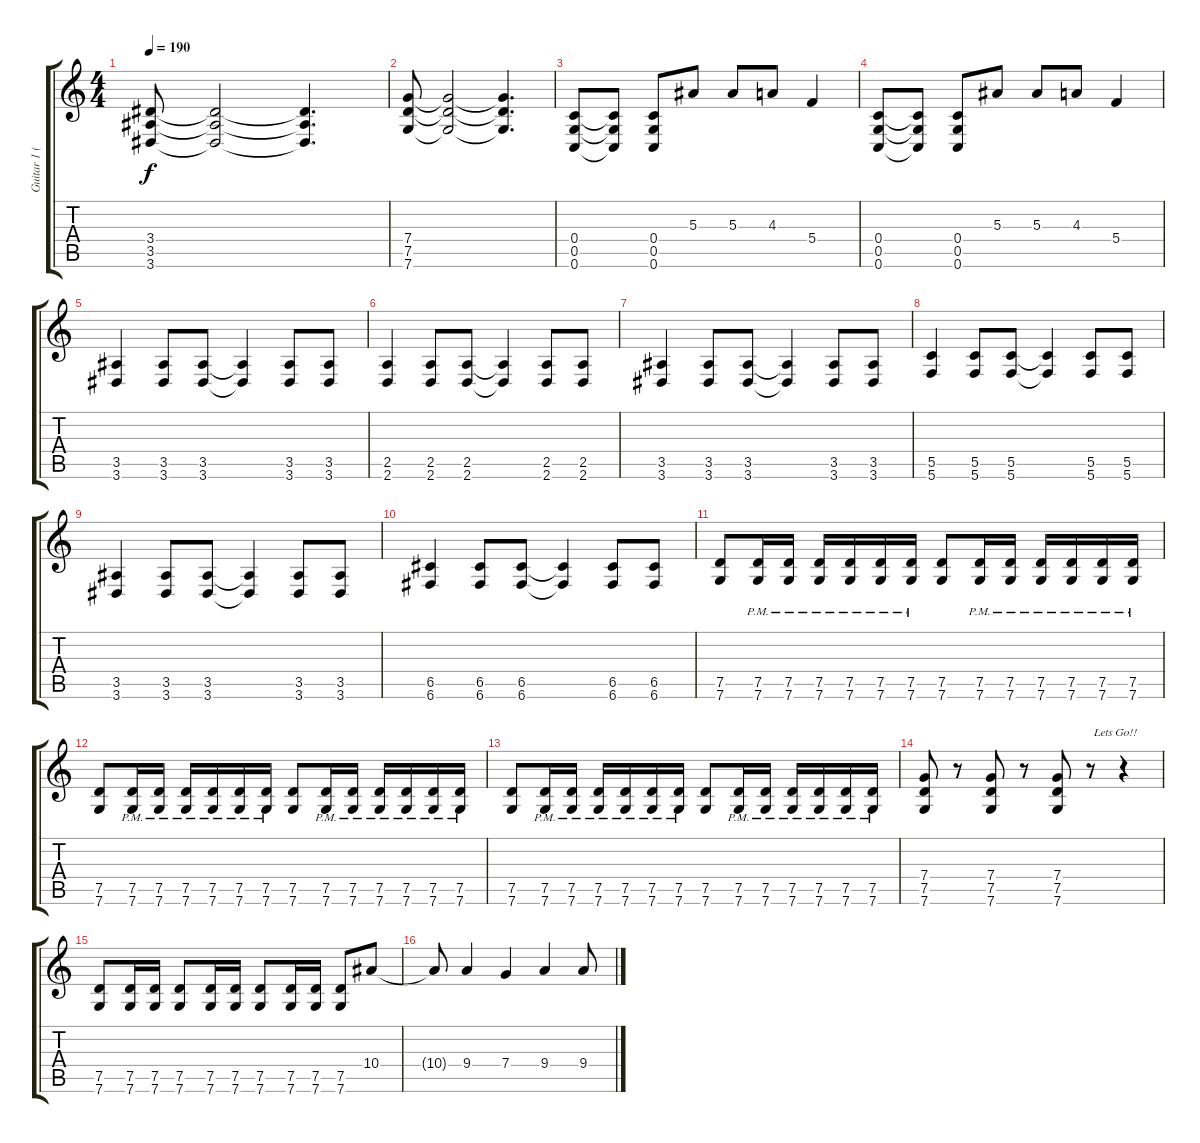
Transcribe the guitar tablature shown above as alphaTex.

\track ("Guitar 1 (Distorted- Tuck)" "Guitar 1 (") {instrument distortionguitar}
\staff {score tabs}
\tuning (D4 A3 F3 C3 G2 C2) {hide}
\ts (4 4)
\tempo 190
\clef g2
\ks c
(3.4 3.5 3.6).8{dy f} (3.4{t} 3.5{t} 3.6{t}).2 (3.4{t} 3.5{t} 3.6{t}).4{d} |
(7.4 7.5 7.6).8 (7.4{t} 7.5{t} 7.6{t}).2 (7.4{t} 7.5{t} 7.6{t}).4{d} |
(0.4 0.5 0.6).8 (0.4{t} 0.5{t} 0.6{t}).8 (0.4 0.5 0.6).8 5.3.8 5.3.8 4.3.8 5.4.4 |
(0.4 0.5 0.6).8 (0.4{t} 0.5{t} 0.6{t}).8 (0.4 0.5 0.6).8 5.3.8 5.3.8 4.3.8 5.4.4 |
(3.5 3.6).4 (3.5 3.6).8 (3.5 3.6).8 (3.5{t} 3.6{t}).4 (3.5 3.6).8 (3.5 3.6).8 |
(2.5 2.6).4 (2.5 2.6).8 (2.5 2.6).8 (2.5{t} 2.6{t}).4 (2.5 2.6).8 (2.5 2.6).8 |
(3.5 3.6).4 (3.5 3.6).8 (3.5 3.6).8 (3.5{t} 3.6{t}).4 (3.5 3.6).8 (3.5 3.6).8 |
(5.5 5.6).4 (5.5 5.6).8 (5.5 5.6).8 (5.5{t} 5.6{t}).4 (5.5 5.6).8 (5.5 5.6).8 |
(3.5 3.6).4 (3.5 3.6).8 (3.5 3.6).8 (3.5{t} 3.6{t}).4 (3.5 3.6).8 (3.5 3.6).8 |
(6.5 6.6).4 (6.5 6.6).8 (6.5 6.6).8 (6.5{t} 6.6{t}).4 (6.5 6.6).8 (6.5 6.6).8 |
(7.5 7.6).8 (7.5{pm} 7.6{pm}).16 (7.5{pm} 7.6{pm}).16 (7.5{pm} 7.6{pm}).16 (7.5{pm} 7.6{pm}).16 (7.5{pm} 7.6{pm}).16 (7.5{pm} 7.6{pm}).16 (7.5 7.6).8 (7.5{pm} 7.6{pm}).16 (7.5{pm} 7.6{pm}).16 (7.5{pm} 7.6{pm}).16 (7.5{pm} 7.6{pm}).16 (7.5{pm} 7.6{pm}).16 (7.5{pm} 7.6{pm}).16 |
(7.5 7.6).8 (7.5{pm} 7.6{pm}).16 (7.5{pm} 7.6{pm}).16 (7.5{pm} 7.6{pm}).16 (7.5{pm} 7.6{pm}).16 (7.5{pm} 7.6{pm}).16 (7.5{pm} 7.6{pm}).16 (7.5 7.6).8 (7.5{pm} 7.6{pm}).16 (7.5{pm} 7.6{pm}).16 (7.5{pm} 7.6{pm}).16 (7.5{pm} 7.6{pm}).16 (7.5{pm} 7.6{pm}).16 (7.5{pm} 7.6{pm}).16 |
(7.5 7.6).8 (7.5{pm} 7.6{pm}).16 (7.5{pm} 7.6{pm}).16 (7.5{pm} 7.6{pm}).16 (7.5{pm} 7.6{pm}).16 (7.5{pm} 7.6{pm}).16 (7.5{pm} 7.6{pm}).16 (7.5 7.6).8 (7.5{pm} 7.6{pm}).16 (7.5{pm} 7.6{pm}).16 (7.5{pm} 7.6{pm}).16 (7.5{pm} 7.6{pm}).16 (7.5{pm} 7.6{pm}).16 (7.5{pm} 7.6{pm}).16 |
(7.4 7.5 7.6).8 r.8 (7.4 7.5 7.6).8 r.8 (7.4 7.5 7.6).8 r.8{txt " Lets Go!!"} r.4 |
(7.5 7.6).8 (7.5 7.6).16 (7.5 7.6).16 (7.5 7.6).8 (7.5 7.6).16 (7.5 7.6).16 (7.5 7.6).8 (7.5 7.6).16 (7.5 7.6).16 (7.5 7.6).8 10.4.8 |
10.4{t}.8 9.4.4 7.4.4 9.4.4 9.4.8
